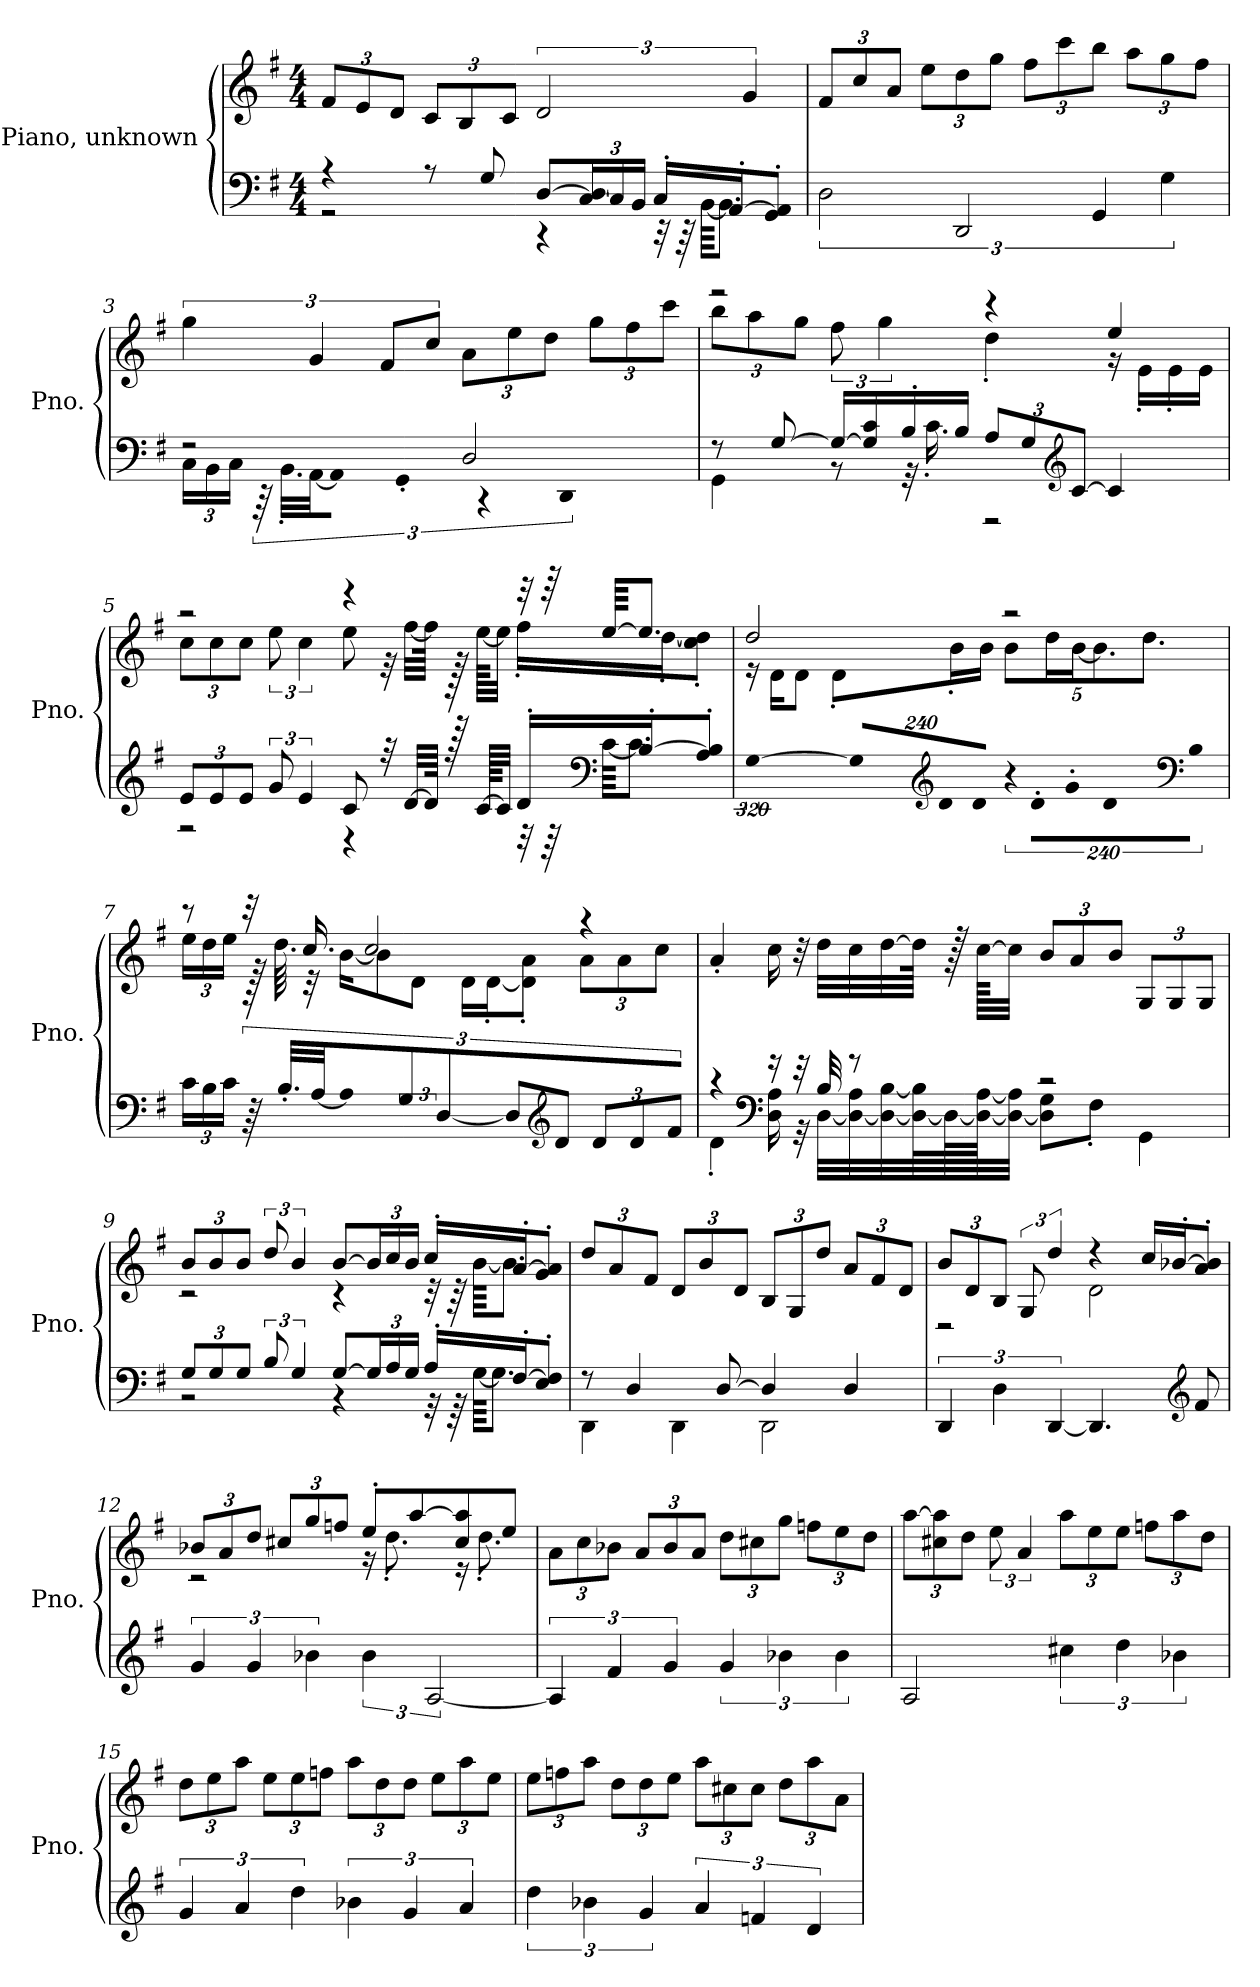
**kern	**kern
*part1	*part1
*staff2	*staff1
*I"Piano, unknown	*
*I'Pno.	*
*clefF4	*clefG2
*k[f#]	*k[f#]
*M4/4	*M4/4
*MM141	*MM141
=1	=1
*^	*
*	*	*Xbrackettup
4r	2r	12f#/L
.	.	12e/
.	.	12d/J
8r	.	12c/L
.	.	12B/
8G/	.	.
.	.	12c/J
*	*	*brackettup
[8D/L	4r	3d/
*Xbrackettup	*	*
[24C/ 24D/]L	.	.
24C/]	.	.
24BB/JJ	.	.
16C'/LL	32r	.
.	64r	.
.	[64BB\KKKL	.
[16AA'/J	8.BB\J]	.
.	.	6g/
8GG/' 8AA/]'J	.	.
*v	*v	*
=2	=2
*brackettup	*Xbrackettup
3D\	12f#/L
.	12cc/
.	12a/J
.	12ee\L
3DD/	12dd\
.	12gg\J
.	12ff#\L
.	12ccc\
6GG/	12bb\J
.	12aa\L
6G\	12gg\
.	12ff#\J
!!LO:LB:g=z
=3	=3
*^	*
*	*Xbrackettup	*brackettup
2r	24C\LL	6gg\
.	24BB\	.
.	24C\JJ	.
*	*brackettup	*
.	96r	.
.	48.BB'\LLL	.
.	[48AA\J	6g/
.	16AA\JJ]	.
.	4GG'\	.
.	.	12f#/L
.	.	12cc/J
*	*	*Xbrackettup
2D/	4r	12a\L
.	.	12ee\
.	.	12dd\J
.	4DD\	12gg\L
.	.	12ff#\
.	.	12ccc\J
=4	=4	=4
*	*	*^
8r	4GG\	2r	12bb\L
.	.	.	12aa\
[8G/	.	.	.
.	.	.	12gg\J
*	*	*	*brackettup
16G/LL_	8r	.	12ff#\
16G/] 16c/	.	.	.
.	.	.	6gg\
16B'/	32r	.	.
.	16.c'\	.	.
16B/JJ	.	.	.
*Xbrackettup	*	*	*
12A/L	2r	4r	4dd'\
12G/	.	.	.
*clefG2	*	*	*
[12c/J	.	.	.
4c/]	.	4ee/	16r
.	.	.	16e'\LL
.	.	.	16e'\
.	.	.	16e\JJ
!!LO:LB:g=z	!!
=5	=5	=5	=5
*	*	*	*Xbrackettup
12e/L	2r	2r	12cc\L
12e/	.	.	12cc\
12e/J	.	.	12cc\J
*brackettup	*	*	*brackettup
12g/	.	.	12ee\
6e/	.	.	6cc\
8c/	4r	4r	8ee\
32r	.	.	32r
[32d/LLL	.	.	[32ff#\LLL
64d/JJJk]	.	.	64ff#\JJJk]
128r	.	.	128r
[128c/KKLLL	.	.	[128ee\KKLLL
32c/JJJ]	.	.	32ee\JJJ]
16d'/LL	32r	32r	16ff#'\LL
.	64r	64r	.
*clefF4	*	*	*
.	[64c\KKKL	[64ee/KKKL	.
[16B'/J	8.c\J]	8.ee/J]	[16dd'\J
8A/' 8B/]'J	.	.	8cc\' 8dd\]'J
*v	*v	*	*
=6	=6	=6
!LO:N:vis=4	!	!
[640%183G\	2dd/	16r
.	.	16d\KL
.	.	8d\J
.	.	8d'\L
!LO:N:vis=16	!	!
1920%137G/LL]	.	.
*clefG2	*	*
!LO:N:vis=16	!	!
1920%137d/	.	.
.	.	16b'\L
!LO:N:vis=16	!	!
1920%137d/JJ	.	.
.	.	16b\JJ
!LO:N:vis=16	!	!
*	*	*Xbrackettup
1920%137r	2r	10b\L
!LO:N:vis=16	!	!
1920%137d'\LL	.	.
.	.	20dd\L
!LO:N:vis=16	!	!
1920%137g'\J	.	.
.	.	[20b\J
.	.	10.b\]
!LO:N:vis=8	!	!
960%137d\	.	.
.	.	10.dd\J
1920ryy	.	.
*clefF4	*	*
!LO:N:vis=8	!	!
960%137B\J	.	.
!!LO:LB:g=z	!!
=7	=7	=7
*Xbrackettup	*	*
24c\LL	8r	24ee\LL
24B\	.	24dd\
24c\JJ	.	24ee\JJ
*brackettup	*	*
96r	32r	128r
.	.	64.dd\
48.B'\LLL	.	.
.	16.cc/	32r
[48A\J	.	.
16A\J]	.	[16b\KL
12G\J	2cc/	8b\]
[6D\	.	.
.	.	8d\J
8D/L]	.	16d\LL
.	.	[16d'\J
*clefG2	*	*
8d/J	.	8d\]' 8a\'J
*Xbrackettup	*	*
12d/L	4r	12a\L
12d/	.	12a\
12f#/J	.	12cc\J
*	*v	*v
=8	=8
*^	*
4r	4d'\	4a'/
*clefF4	*	*
16r	16D\ 16A\	16cc\
32r	32r	32r
32B/	[32D\LLL	32dd\LLL
8r	32D\_ 32A\	32cc\
.	32D\_ [32B\	[32dd\
.	64D\_ 64B\]L	64dd\JJJk]
.	128D\L_	128r
.	128D\_ [128A\JJ	[128cc\KKLLL
.	32D\_ 32A\]JJJ	32cc\JJJ]
2r	8D\] 8G\L	12b/L
.	.	12a/
.	8F#'\J	.
.	.	12b/J
.	4GG\	12G/L
.	.	12G/
.	.	12G/J
!!LO:LB:g=z
=9	=9	=9
*	*	*^
12G/L	2r	12b/L	2r
12G/	.	12b/	.
12G/J	.	12b/J	.
*brackettup	*	*brackettup	*
12B/	.	12dd/	.
6G/	.	6b/	.
[8G/L	4r	[8b/L	4r
*Xbrackettup	*	*Xbrackettup	*
24G/L]	.	24b/L]	.
24A/	.	24cc/	.
24G/JJ	.	24b/JJ	.
16A'/LL	32r	16cc'/LL	32r
.	64r	.	64r
.	[64G\KKKL	.	[64b\KKKL
[16F#'/J	8.G\J]	[16a'/J	8.b\J]
8E/' 8F#/]'J	.	8g/' 8a/]'J	.
*	*	*v	*v
=10	=10	=10
8r	4DD\	12dd/L
.	.	12a/
4D/	.	.
.	.	12f#/J
.	4DD\	12d/L
.	.	12b/
[8D/	.	.
.	.	12d/J
4D/]	2DD\	12B/L
.	.	12G/
.	.	12dd/J
4D/	.	12a/L
.	.	12f#/
.	.	12d/J
*v	*v	*
=11	=11
*brackettup	*
*	*^
6DD/	12b/L	2r
.	12d/	.
6D\	12B/J	.
*	*brackettup	*
.	12G/	.
[6DD/	6dd/	.
4.DD/]	4r	2d\
.	16cc/LL	.
.	[16b-X'/J	.
*clefG2	*	*
8f#/	8a/' 8b-/]'J	.
!!LO:LB:g=z	!!
=12	=12	=12
*	*Xbrackettup	*
6g/	12b-X/L	2r
.	12a/	.
6g/	12dd/J	.
.	12cc#X/L	.
6b-X\	12gg/	.
.	12ffn/J	.
6b-\	8ee'/L	16r
.	.	8.dd'\
.	[8aa/	.
[3A/	.	.
.	8cc#/ 8aa/]	16r
.	.	8.dd'\
.	8ee/J	.
*	*v	*v
=13	=13
6A/]	12a\L
.	12cc\
6f#/	12b-X\J
.	12a/L
6g/	12b-/
.	12a/J
6g/	12dd\L
.	12cc#X\
6b-X\	12gg\J
.	12ffn\L
6b-\	12ee\
.	12dd\J
=14	=14
2A/	[12aa\L
.	12cc#X\ 12aa\]
.	12dd\J
*	*brackettup
.	12ee\
.	6a/
*	*Xbrackettup
6cc#X\	12aa\L
.	12ee\
6dd\	12ee\J
.	12ffn\L
6b-X\	12aa\
.	12dd\J
!!LO:PB:g=z
=15	=15
6g/	12dd\L
.	12ee\
6a/	12aa\J
.	12ee\L
6dd\	12ee\
.	12ffn\J
6b-X\	12aa\L
.	12dd\
6g/	12dd\J
.	12ee\L
6a/	12aa\
.	12ee\J
=16	=16
6dd\	12ee\L
.	12ffn\
6b-X\	12aa\J
.	12dd\L
6g/	12dd\
.	12ee\J
6a/	12aa\L
.	12cc#X\
6fn/	12cc#\J
.	12dd\L
6d/	12aa\
.	12a\J
=	=
*-	*-
